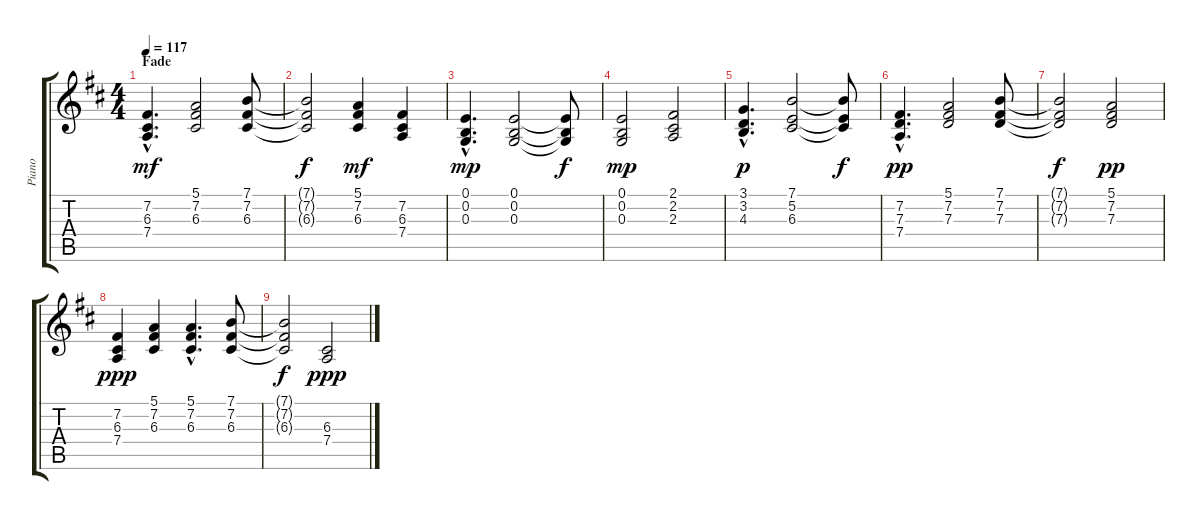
\track ("Piano" "Piano") {instrument honkytonkpiano}
\staff {score tabs}
\tuning (E4 B3 G3 D3 A2 E2) {hide}
\ts (4 4)
\section ("" "Fade")
\tempo 117
\clef g2
\ks d
(7.2{hac} 6.3{hac} 7.4{hac}).4{d dy mf} (5.1 7.2 6.3).2 (7.1 7.2 6.3).8 |
(7.1{t} 7.2{t} 6.3{t}).2{dy f} (5.1 7.2 6.3).4{dy mf} (7.2 6.3 7.4).4 |
(0.1{hac} 0.2{hac} 0.3{hac}).4{d dy mp} (0.1 0.2 0.3).2 (0.1{t} 0.2{t} 0.3{t}).8{dy f} |
(0.1 0.2 0.3).2{dy mp} (2.1 2.2 2.3).2 |
(3.1{hac} 3.2{hac} 4.3{hac}).4{d dy p} (7.1 5.2 6.3).2 (7.1{t} 5.2{t} 6.3{t}).8{dy f} |
(7.2{hac} 7.3{hac} 7.4{hac}).4{d dy pp} (5.1 7.2 7.3).2 (7.1 7.2 7.3).8 |
(7.1{t} 7.2{t} 7.3{t}).2{dy f} (5.1 7.2 7.3).2{dy pp} |
(7.2 6.3 7.4).4{dy ppp} (5.1 7.2 6.3).4 (5.1{hac} 7.2{hac} 6.3{hac}).4{d} (7.1 7.2 6.3).8 |
(7.1{t} 7.2{t} 6.3{t}).2{dy f} (6.3 7.4).2{dy ppp}
